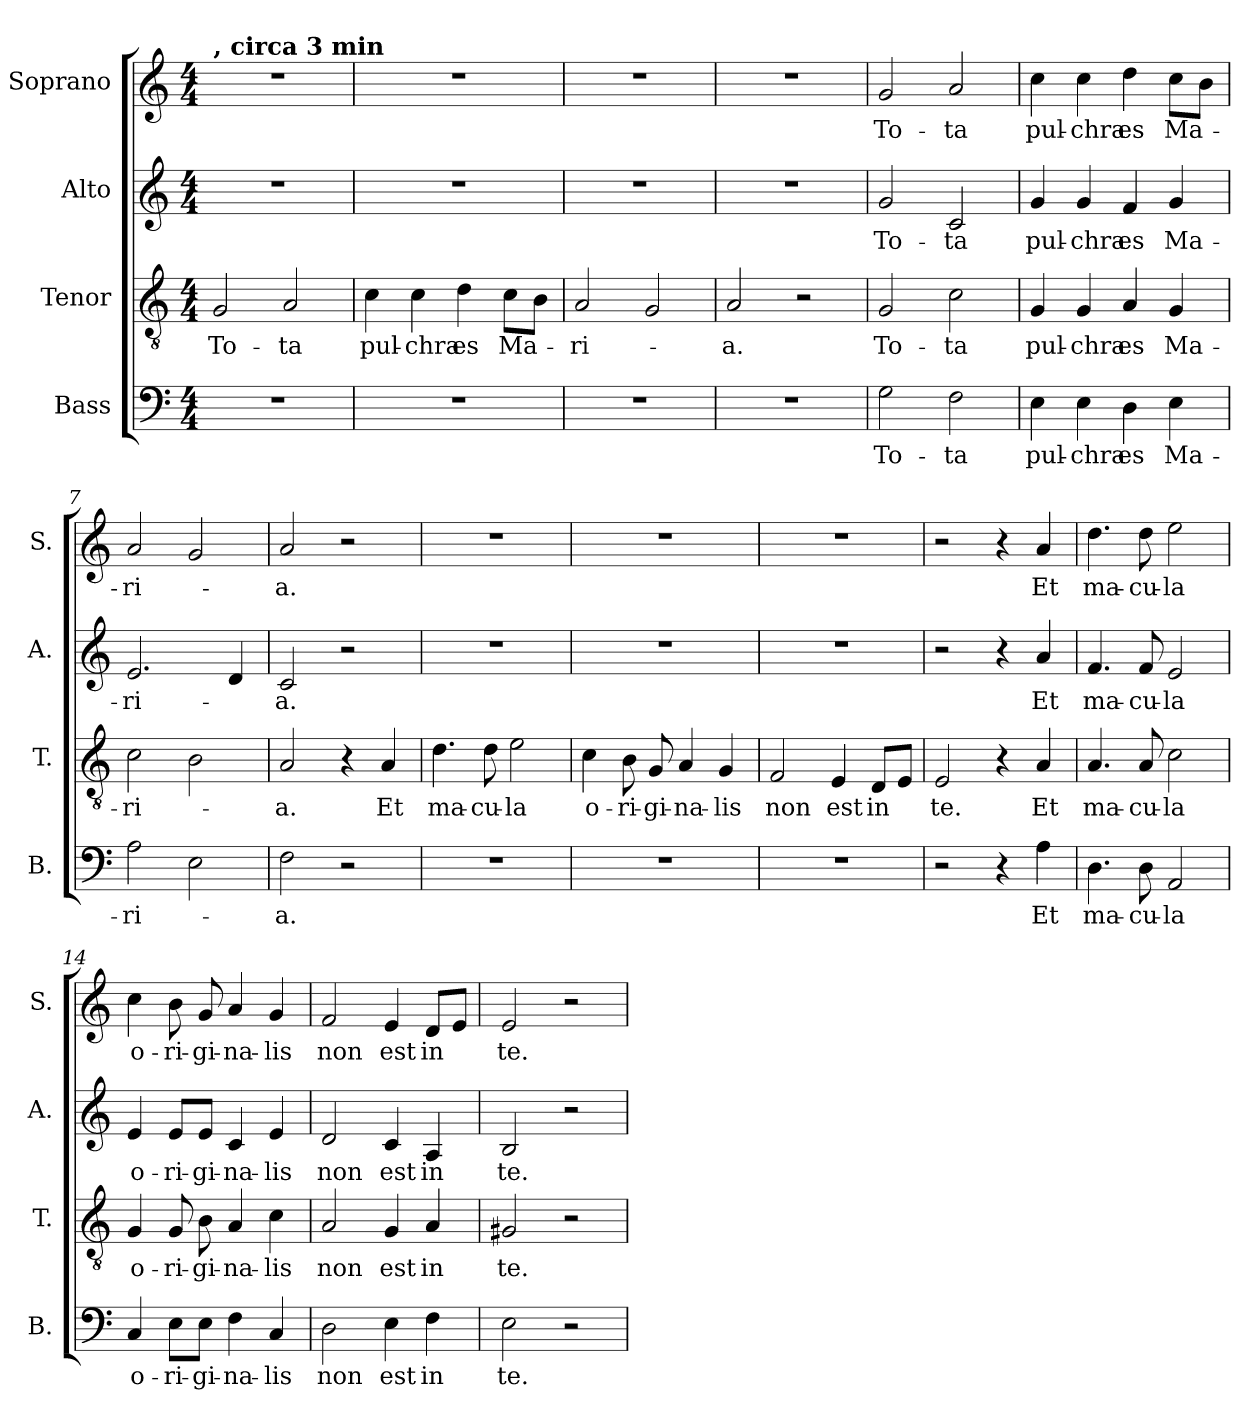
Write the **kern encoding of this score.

**kern	**text	**kern	**text	**kern	**text	**kern	**text
*part4	*part4	*part3	*part3	*part2	*part2	*part1	*part1
*staff4	*staff4	*staff3	*staff3	*staff2	*staff2	*staff1	*staff1
*I"Bass	*	*I"Tenor	*	*I"Alto	*	*I"Soprano	*
*I'B.	*	*I'T.	*	*I'A.	*	*I'S.	*
*clefF4	*	*clefGv2	*	*clefG2	*	*clefG2	*
*k[]	*	*k[]	*	*k[]	*	*k[]	*
*M4/4	*	*M4/4	*	*M4/4	*	*M4/4	*
*MM100	*	*MM100	*	*MM100	*	*MM100	*
=1	=1	=1	=1	=1	=1	=1	=1
!	!	!	!	!	!	!LO:TX:a:B:t=, circa 3 min	!
!	!	!	!LO:LY:b	!	!	!	!
1r	.	2G/	To-	1r	.	1r	.
!	!	!	!LO:LY:b	!	!	!	!
.	.	2A/	ta	.	.	.	.
=2	=2	=2	=2	=2	=2	=2	=2
!	!	!	!LO:LY:b	!	!	!	!
1r	.	4c\	pul-	1r	.	1r	.
!	!	!	!LO:LY:b	!	!	!	!
.	.	4c\	chra	.	.	.	.
!	!	!	!LO:LY:b	!	!	!	!
.	.	4d\	es	.	.	.	.
!	!	!	!LO:LY:b	!	!	!	!
.	.	8c\L	Ma-	.	.	.	.
.	.	8B\J	.	.	.	.	.
=3	=3	=3	=3	=3	=3	=3	=3
!	!	!	!LO:LY:b	!	!	!	!
1r	.	2A/	ri-	1r	.	1r	.
.	.	2G/	.	.	.	.	.
=4	=4	=4	=4	=4	=4	=4	=4
!	!	!	!LO:LY:b	!	!	!	!
1r	.	2A/	a.	1r	.	1r	.
.	.	2r	.	.	.	.	.
=5	=5	=5	=5	=5	=5	=5	=5
!	!LO:LY:b	!	!LO:LY:b	!	!LO:LY:b	!	!LO:LY:b
2G\	To-	2G/	To-	2g/	To-	2g/	To-
!	!LO:LY:b	!	!LO:LY:b	!	!LO:LY:b	!	!LO:LY:b
2F\	ta	2c\	ta	2c/	ta	2a/	ta
=6	=6	=6	=6	=6	=6	=6	=6
!	!LO:LY:b	!	!LO:LY:b	!	!LO:LY:b	!	!LO:LY:b
4E\	pul-	4G/	pul-	4g/	pul-	4cc\	pul-
!	!LO:LY:b	!	!LO:LY:b	!	!LO:LY:b	!	!LO:LY:b
4E\	chra	4G/	chra	4g/	chra	4cc\	chra
!	!LO:LY:b	!	!LO:LY:b	!	!LO:LY:b	!	!LO:LY:b
4D\	es	4A/	es	4f/	es	4dd\	es
!	!LO:LY:b	!	!LO:LY:b	!	!LO:LY:b	!	!LO:LY:b
4E\	Ma-	4G/	Ma-	4g/	Ma-	8cc\L	Ma-
.	.	.	.	.	.	8b\J	.
=7	=7	=7	=7	=7	=7	=7	=7
!	!LO:LY:b	!	!LO:LY:b	!	!LO:LY:b	!	!LO:LY:b
2A\	ri-	2c\	ri-	2.e/	ri-	2a/	ri-
2E\	.	2B\	.	.	.	2g/	.
.	.	.	.	4d/	.	.	.
=8	=8	=8	=8	=8	=8	=8	=8
!	!LO:LY:b	!	!LO:LY:b	!	!LO:LY:b	!	!LO:LY:b
2F\	a.	2A/	a.	2c/	a.	2a/	a.
2r	.	4r	.	2r	.	2r	.
!	!	!	!LO:LY:b	!	!	!	!
.	.	4A/	Et	.	.	.	.
=9	=9	=9	=9	=9	=9	=9	=9
!	!	!	!LO:LY:b	!	!	!	!
1r	.	4.d\	ma-	1r	.	1r	.
!	!	!	!LO:LY:b	!	!	!	!
.	.	8d\	cu-	.	.	.	.
!	!	!	!LO:LY:b	!	!	!	!
.	.	2e\	la	.	.	.	.
!!LO:LB:g=z
=10	=10	=10	=10	=10	=10	=10	=10
!	!	!	!LO:LY:b	!	!	!	!
1r	.	4c\	o-	1r	.	1r	.
!	!	!	!LO:LY:b	!	!	!	!
.	.	8B\	ri-	.	.	.	.
!	!	!	!LO:LY:b	!	!	!	!
.	.	8G/	gi-	.	.	.	.
!	!	!	!LO:LY:b	!	!	!	!
.	.	4A/	-na-	.	.	.	.
!	!	!	!LO:LY:b	!	!	!	!
.	.	4G/	-lis	.	.	.	.
=11	=11	=11	=11	=11	=11	=11	=11
!	!	!	!LO:LY:b	!	!	!	!
1r	.	2F/	non	1r	.	1r	.
!	!	!	!LO:LY:b	!	!	!	!
.	.	4E/	est	.	.	.	.
!	!	!	!LO:LY:b	!	!	!	!
.	.	8D/L	in	.	.	.	.
.	.	8E/J	.	.	.	.	.
=12	=12	=12	=12	=12	=12	=12	=12
!	!	!	!LO:LY:b	!	!	!	!
2r	.	2E/	te.	2r	.	2r	.
4r	.	4r	.	4r	.	4r	.
!	!LO:LY:b	!	!LO:LY:b	!	!LO:LY:b	!	!LO:LY:b
4A\	Et	4A/	Et	4a/	Et	4a/	Et
=13	=13	=13	=13	=13	=13	=13	=13
!	!LO:LY:b	!	!LO:LY:b	!	!LO:LY:b	!	!LO:LY:b
4.D\	ma-	4.A/	ma-	4.f/	ma-	4.dd\	ma-
!	!LO:LY:b	!	!LO:LY:b	!	!LO:LY:b	!	!LO:LY:b
8D\	cu-	8A/	cu-	8f/	cu-	8dd\	cu-
!	!LO:LY:b	!	!LO:LY:b	!	!LO:LY:b	!	!LO:LY:b
2AA/	la	2c\	la	2e/	la	2ee\	la
=14	=14	=14	=14	=14	=14	=14	=14
!	!LO:LY:b	!	!LO:LY:b	!	!LO:LY:b	!	!LO:LY:b
4C/	o-	4G/	o-	4e/	o-	4cc\	o-
!	!LO:LY:b	!	!LO:LY:b	!	!LO:LY:b	!	!LO:LY:b
8E\L	ri-	8G/	ri-	8e/L	ri-	8b\	ri-
!	!LO:LY:b	!	!LO:LY:b	!	!LO:LY:b	!	!LO:LY:b
8E\J	gi-	8B\	gi-	8e/J	gi-	8g/	gi-
!	!LO:LY:b	!	!LO:LY:b	!	!LO:LY:b	!	!LO:LY:b
4F\	-na-	4A/	-na-	4c/	-na-	4a/	-na-
!	!LO:LY:b	!	!LO:LY:b	!	!LO:LY:b	!	!LO:LY:b
4C/	lis	4c\	lis	4e/	lis	4g/	lis
=15	=15	=15	=15	=15	=15	=15	=15
!	!LO:LY:b	!	!LO:LY:b	!	!LO:LY:b	!	!LO:LY:b
2D\	non	2A/	non	2d/	non	2f/	non
!	!LO:LY:b	!	!LO:LY:b	!	!LO:LY:b	!	!LO:LY:b
4E\	est	4G/	est	4c/	est	4e/	est
!	!LO:LY:b	!	!LO:LY:b	!	!LO:LY:b	!	!LO:LY:b
4F\	in	4A/	in	4A/	in	8d/L	in
.	.	.	.	.	.	8e/J	.
=16	=16	=16	=16	=16	=16	=16	=16
!	!LO:LY:b	!	!LO:LY:b	!	!LO:LY:b	!	!LO:LY:b
2E\	te.	2G#X/	te.	2B/	te.	2e/	te.
2r	.	2r	.	2r	.	2r	.
=	=	=	=	=	=	=	=
*-	*-	*-	*-	*-	*-	*-	*-
